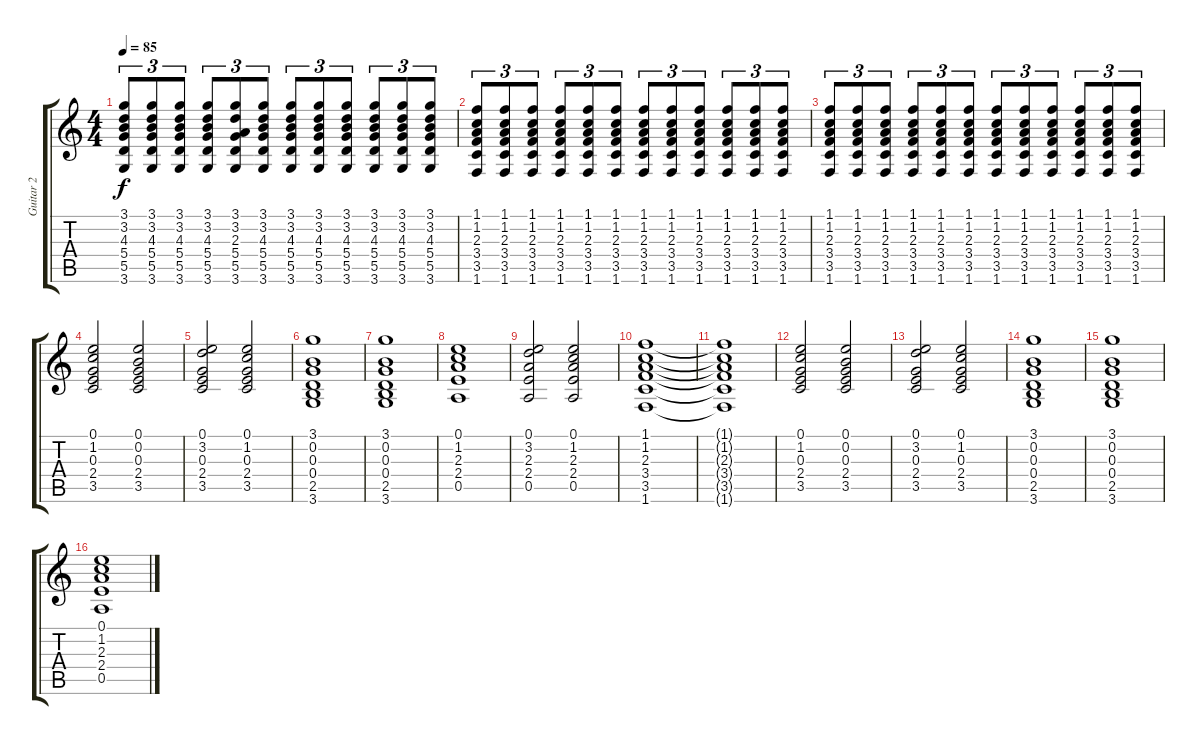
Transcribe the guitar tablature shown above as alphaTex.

\track ("Guitar 2" "Guitar 2") {instrument distortionguitar}
\staff {score tabs}
\tuning (E4 B3 G3 D3 A2 E2) {hide}
\ts (4 4)
\tempo 85
\clef g2
\ks c
(3.1 3.2 4.3 5.4 5.5 3.6).8{tu (3 2) dy f} (3.1 3.2 4.3 5.4 5.5 3.6).8{tu (3 2)} (3.1 3.2 4.3 5.4 5.5 3.6).8{tu (3 2)} (3.1 3.2 4.3 5.4 5.5 3.6).8{tu (3 2)} (3.1 3.2 2.3 5.4 5.5 3.6).8{tu (3 2)} (3.1 3.2 4.3 5.4 5.5 3.6).8{tu (3 2)} (3.1 3.2 4.3 5.4 5.5 3.6).8{tu (3 2)} (3.1 3.2 4.3 5.4 5.5 3.6).8{tu (3 2)} (3.1 3.2 4.3 5.4 5.5 3.6).8{tu (3 2)} (3.1 3.2 4.3 5.4 5.5 3.6).8{tu (3 2)} (3.1 3.2 4.3 5.4 5.5 3.6).8{tu (3 2)} (3.1 3.2 4.3 5.4 5.5 3.6).8{tu (3 2)} |
(1.1 1.2 2.3 3.4 3.5 1.6).8{tu (3 2)} (1.1 1.2 2.3 3.4 3.5 1.6).8{tu (3 2)} (1.1 1.2 2.3 3.4 3.5 1.6).8{tu (3 2)} (1.1 1.2 2.3 3.4 3.5 1.6).8{tu (3 2)} (1.1 1.2 2.3 3.4 3.5 1.6).8{tu (3 2)} (1.1 1.2 2.3 3.4 3.5 1.6).8{tu (3 2)} (1.1 1.2 2.3 3.4 3.5 1.6).8{tu (3 2)} (1.1 1.2 2.3 3.4 3.5 1.6).8{tu (3 2)} (1.1 1.2 2.3 3.4 3.5 1.6).8{tu (3 2)} (1.1 1.2 2.3 3.4 3.5 1.6).8{tu (3 2)} (1.1 1.2 2.3 3.4 3.5 1.6).8{tu (3 2)} (1.1 1.2 2.3 3.4 3.5 1.6).8{tu (3 2)} |
(1.1 1.2 2.3 3.4 3.5 1.6).8{tu (3 2)} (1.1 1.2 2.3 3.4 3.5 1.6).8{tu (3 2)} (1.1 1.2 2.3 3.4 3.5 1.6).8{tu (3 2)} (1.1 1.2 2.3 3.4 3.5 1.6).8{tu (3 2)} (1.1 1.2 2.3 3.4 3.5 1.6).8{tu (3 2)} (1.1 1.2 2.3 3.4 3.5 1.6).8{tu (3 2)} (1.1 1.2 2.3 3.4 3.5 1.6).8{tu (3 2)} (1.1 1.2 2.3 3.4 3.5 1.6).8{tu (3 2)} (1.1 1.2 2.3 3.4 3.5 1.6).8{tu (3 2)} (1.1 1.2 2.3 3.4 3.5 1.6).8{tu (3 2)} (1.1 1.2 2.3 3.4 3.5 1.6).8{tu (3 2)} (1.1 1.2 2.3 3.4 3.5 1.6).8{tu (3 2)} |
(0.1 1.2 0.3 2.4 3.5).2 (0.1 0.2 0.3 2.4 3.5).2 |
(0.1 3.2 0.3 2.4 3.5).2 (0.1 1.2 0.3 2.4 3.5).2 |
(3.1 0.2 0.3 0.4 2.5 3.6).1 |
(3.1 0.2 0.3 0.4 2.5 3.6).1 |
(0.1 1.2 2.3 2.4 0.5).1 |
(0.1 3.2 2.3 2.4 0.5).2 (0.1 1.2 2.3 2.4 0.5).2 |
(1.1 1.2 2.3 3.4 3.5 1.6).1 |
(1.1{t} 1.2{t} 2.3{t} 3.4{t} 3.5{t} 1.6{t}).1 |
(0.1 1.2 0.3 2.4 3.5).2 (0.1 0.2 0.3 2.4 3.5).2 |
(0.1 3.2 0.3 2.4 3.5).2 (0.1 1.2 0.3 2.4 3.5).2 |
(3.1 0.2 0.3 0.4 2.5 3.6).1 |
(3.1 0.2 0.3 0.4 2.5 3.6).1 |
(0.1 1.2 2.3 2.4 0.5).1
